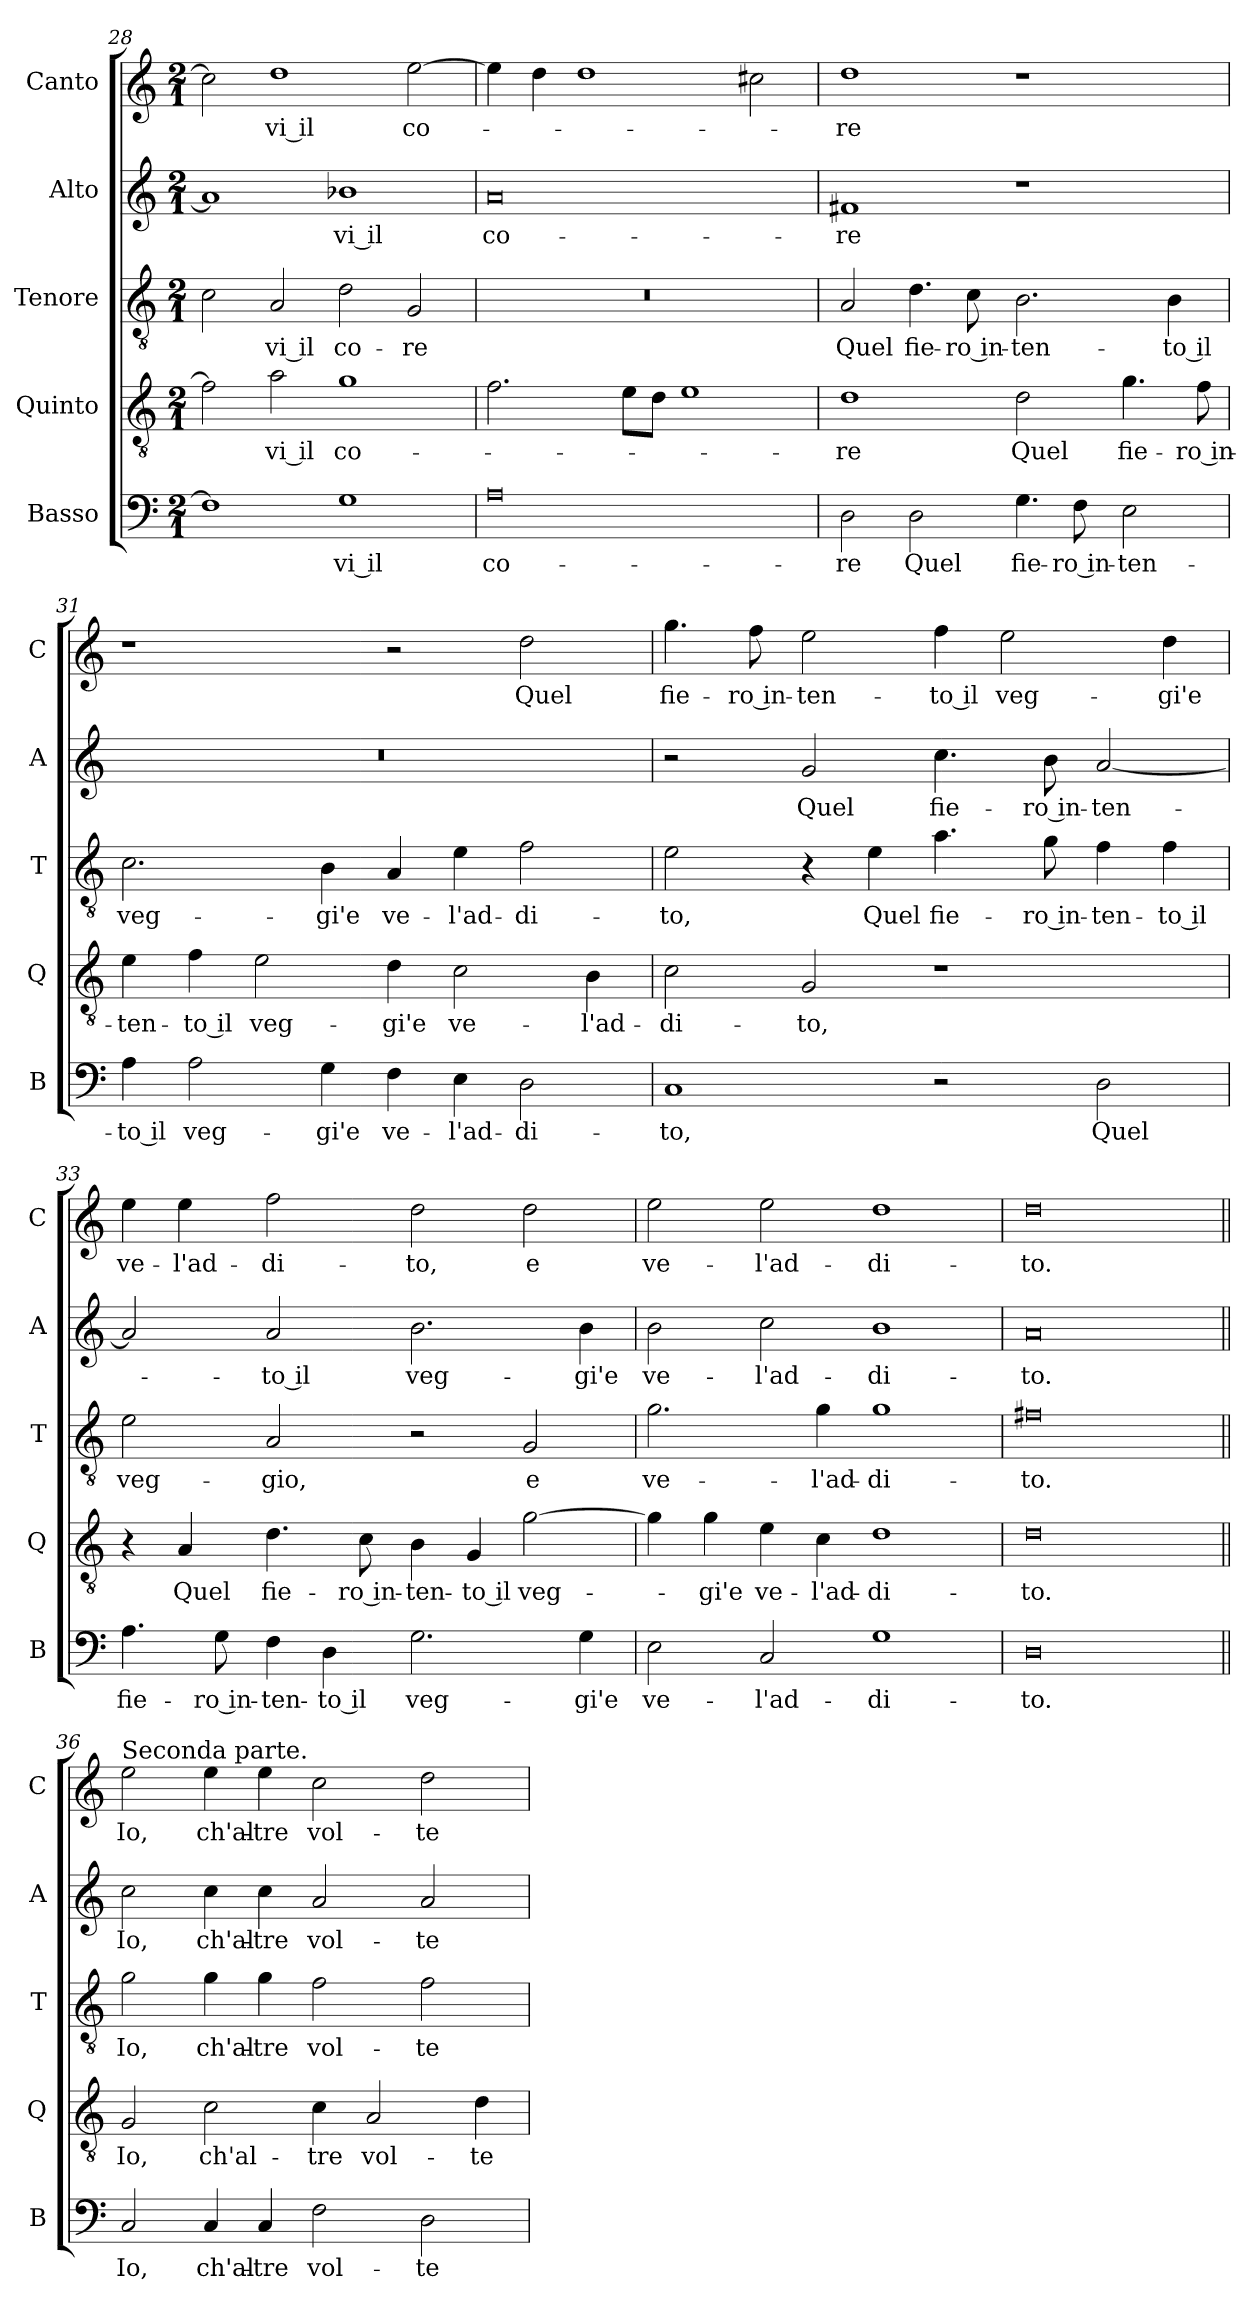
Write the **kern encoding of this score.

**kern	**text	**kern	**text	**kern	**text	**kern	**text	**kern	**text
*part5	*part5	*part4	*part4	*part3	*part3	*part2	*part2	*part1	*part1
*staff5	*staff5	*staff4	*staff4	*staff3	*staff3	*staff2	*staff2	*staff1	*staff1
*I"Basso	*	*I"Quinto	*	*I"Tenore	*	*I"Alto	*	*I"Canto	*
*I'B	*	*I'Q	*	*I'T	*	*I'A	*	*I'C	*
*clefF4	*	*clefGv2	*	*clefGv2	*	*clefG2	*	*clefG2	*
*k[]	*	*k[]	*	*k[]	*	*k[]	*	*k[]	*
*M2/1	*	*M2/1	*	*M2/1	*	*M2/1	*	*M2/1	*
=28	=28	=28	=28	=28	=28	=28	=28	=28	=28
1F]	.	2f]	.	2c	.	1a]	.	2cc]	.
.	.	2a	-vi il	2A	-vi il	.	.	1dd	-vi il
1G	-vi il	1g	co-	2d	co-	1b-X	-vi il	.	.
.	.	.	.	2G	-re	.	.	[2ee	co-
=29	=29	=29	=29	=29	=29	=29	=29	=29	=29
0A	co-	2.f	.	0r	.	0a	co-	4ee]	.
.	.	.	.	.	.	.	.	4dd	.
.	.	.	.	.	.	.	.	1dd	.
.	.	8eL	.	.	.	.	.	.	.
.	.	8dJ	.	.	.	.	.	.	.
.	.	1e	.	.	.	.	.	.	.
.	.	.	.	.	.	.	.	2cc#X	.
=30	=30	=30	=30	=30	=30	=30	=30	=30	=30
2D	-re	1d	-re	2A	Quel	1f#X	-re	1dd	-re
2D	Quel	.	.	4.d	fie-	.	.	.	.
.	.	.	.	8c	-ro in-	.	.	.	.
4.G	fie-	2d	Quel	2.B	-ten-	1r	.	1r	.
8F	-ro in-	.	.	.	.	.	.	.	.
2E	-ten-	4.g	fie-	.	.	.	.	.	.
.	.	.	.	4B	-to il	.	.	.	.
.	.	8f	-ro in-	.	.	.	.	.	.
=31	=31	=31	=31	=31	=31	=31	=31	=31	=31
4A	-to il	4e	-ten-	2.c	veg-	0r	.	1r	.
2A	veg-	4f	-to il	.	.	.	.	.	.
.	.	2e	veg-	.	.	.	.	.	.
4G	-gi'e	.	.	4B	-gi'e	.	.	.	.
4F	ve-	4d	-gi'e	4A	ve-	.	.	2r	.
4E	-l'ad-	2c	ve-	4e	-l'ad-	.	.	.	.
2D	-di-	.	.	2f	-di-	.	.	2dd	Quel
.	.	4B	-l'ad-	.	.	.	.	.	.
=32	=32	=32	=32	=32	=32	=32	=32	=32	=32
1C	-to,	2c	-di-	2e	-to,	2r	.	4.gg	fie-
.	.	.	.	.	.	.	.	8ff	-ro in-
.	.	2G	-to,	4r	.	2g	Quel	2ee	-ten-
.	.	.	.	4e	Quel	.	.	.	.
2r	.	1r	.	4.a	fie-	4.cc	fie-	4ff	-to il
.	.	.	.	.	.	.	.	2ee	veg-
.	.	.	.	8g	-ro in-	8b	-ro in-	.	.
2D	Quel	.	.	4f	-ten-	[2a	-ten-	.	.
.	.	.	.	4f	-to il	.	.	4dd	-gi'e
=33	=33	=33	=33	=33	=33	=33	=33	=33	=33
4.A	fie-	4r	.	2e	veg-	2a]	.	4ee	ve-
.	.	4A	Quel	.	.	.	.	4ee	-l'ad-
8G	-ro in-	.	.	.	.	.	.	.	.
4F	-ten-	4.d	fie-	2A	-gio,	2a	-to il	2ff	-di-
4D	-to il	.	.	.	.	.	.	.	.
.	.	8c	-ro in-	.	.	.	.	.	.
2.G	veg-	4B	-ten-	2r	.	2.b	veg-	2dd	-to,
.	.	4G	-to il	.	.	.	.	.	.
.	.	[2g	veg-	2G	e	.	.	2dd	e
4G	-gi'e	.	.	.	.	4b	-gi'e	.	.
=34	=34	=34	=34	=34	=34	=34	=34	=34	=34
2E	ve-	4g]	.	2.g	ve-	2b	ve-	2ee	ve-
.	.	4g	-gi'e	.	.	.	.	.	.
2C	-l'ad-	4e	ve-	.	.	2cc	-l'ad-	2ee	-l'ad-
.	.	4c	-l'ad-	4g	-l'ad-	.	.	.	.
1G	-di-	1d	-di-	1g	-di-	1b	-di-	1dd	-di-
=35	=35	=35	=35	=35	=35	=35	=35	=35	=35
0D	-to.	0d	-to.	0f#X	-to.	0a	-to.	0dd	-to.
=36||	=36||	=36||	=36||	=36||	=36||	=36||	=36||	=36||	=36||
!	!	!	!	!	!	!	!	!LO:TX:a:t=Seconda parte.	!
2C	Io,	2G	Io,	2g	Io,	2cc	Io,	2ee	Io,
4C	ch'al-	2c	ch'al-	4g	ch'al-	4cc	ch'al-	4ee	ch'al-
4C	-tre	.	.	4g	-tre	4cc	-tre	4ee	-tre
2F	vol-	4c	-tre	2f	vol-	2a	vol-	2cc	vol-
.	.	2A	vol-	.	.	.	.	.	.
2D	-te	.	.	2f	-te	2a	-te	2dd	-te
.	.	4d	-te	.	.	.	.	.	.
=	=	=	=	=	=	=	=	=	=
*-	*-	*-	*-	*-	*-	*-	*-	*-	*-
